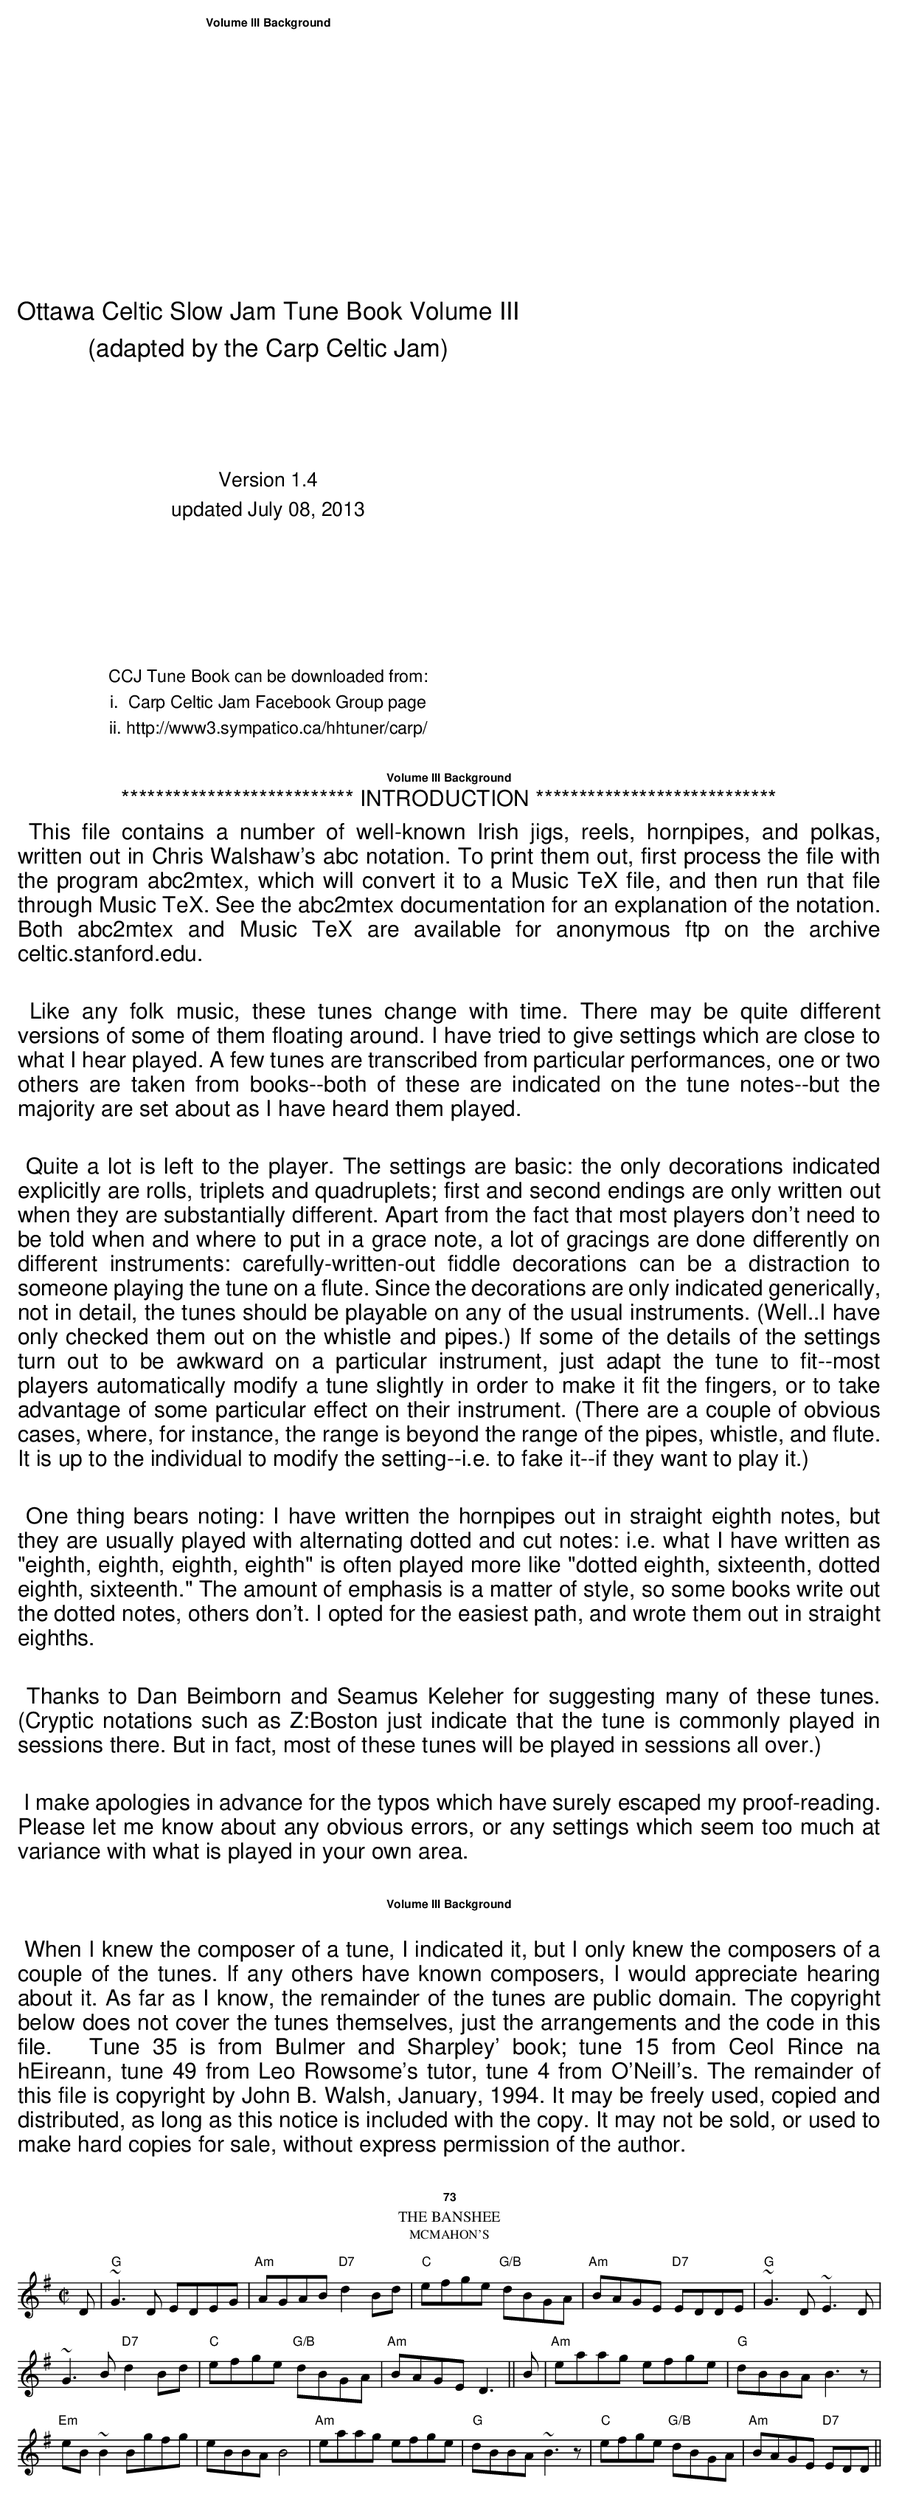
X:1
T:Banshee, The
T:McMahon's
M:C|
K:G
D|"G"~G3D EDEG|"Am"AGAB "D7"d2Bd|"C"efge "G/B"dBGA|\
"Am"BAGE "D7"EDDE|"G"~G3D ~E3D|
~G3B "D7"d2Bd|"C"efge "G/B"dBGA|"Am"BAGE D3||\
B|"Am"eaag efge|"G"dBBA B3 z|
"Em"eB~B2 Bgfg|eBBA B4|"Am"eaag efge|\
"G"dBBA ~B3z|"C"efge "G/B"dBGA|"Am"BAGE "D7"EDD||
